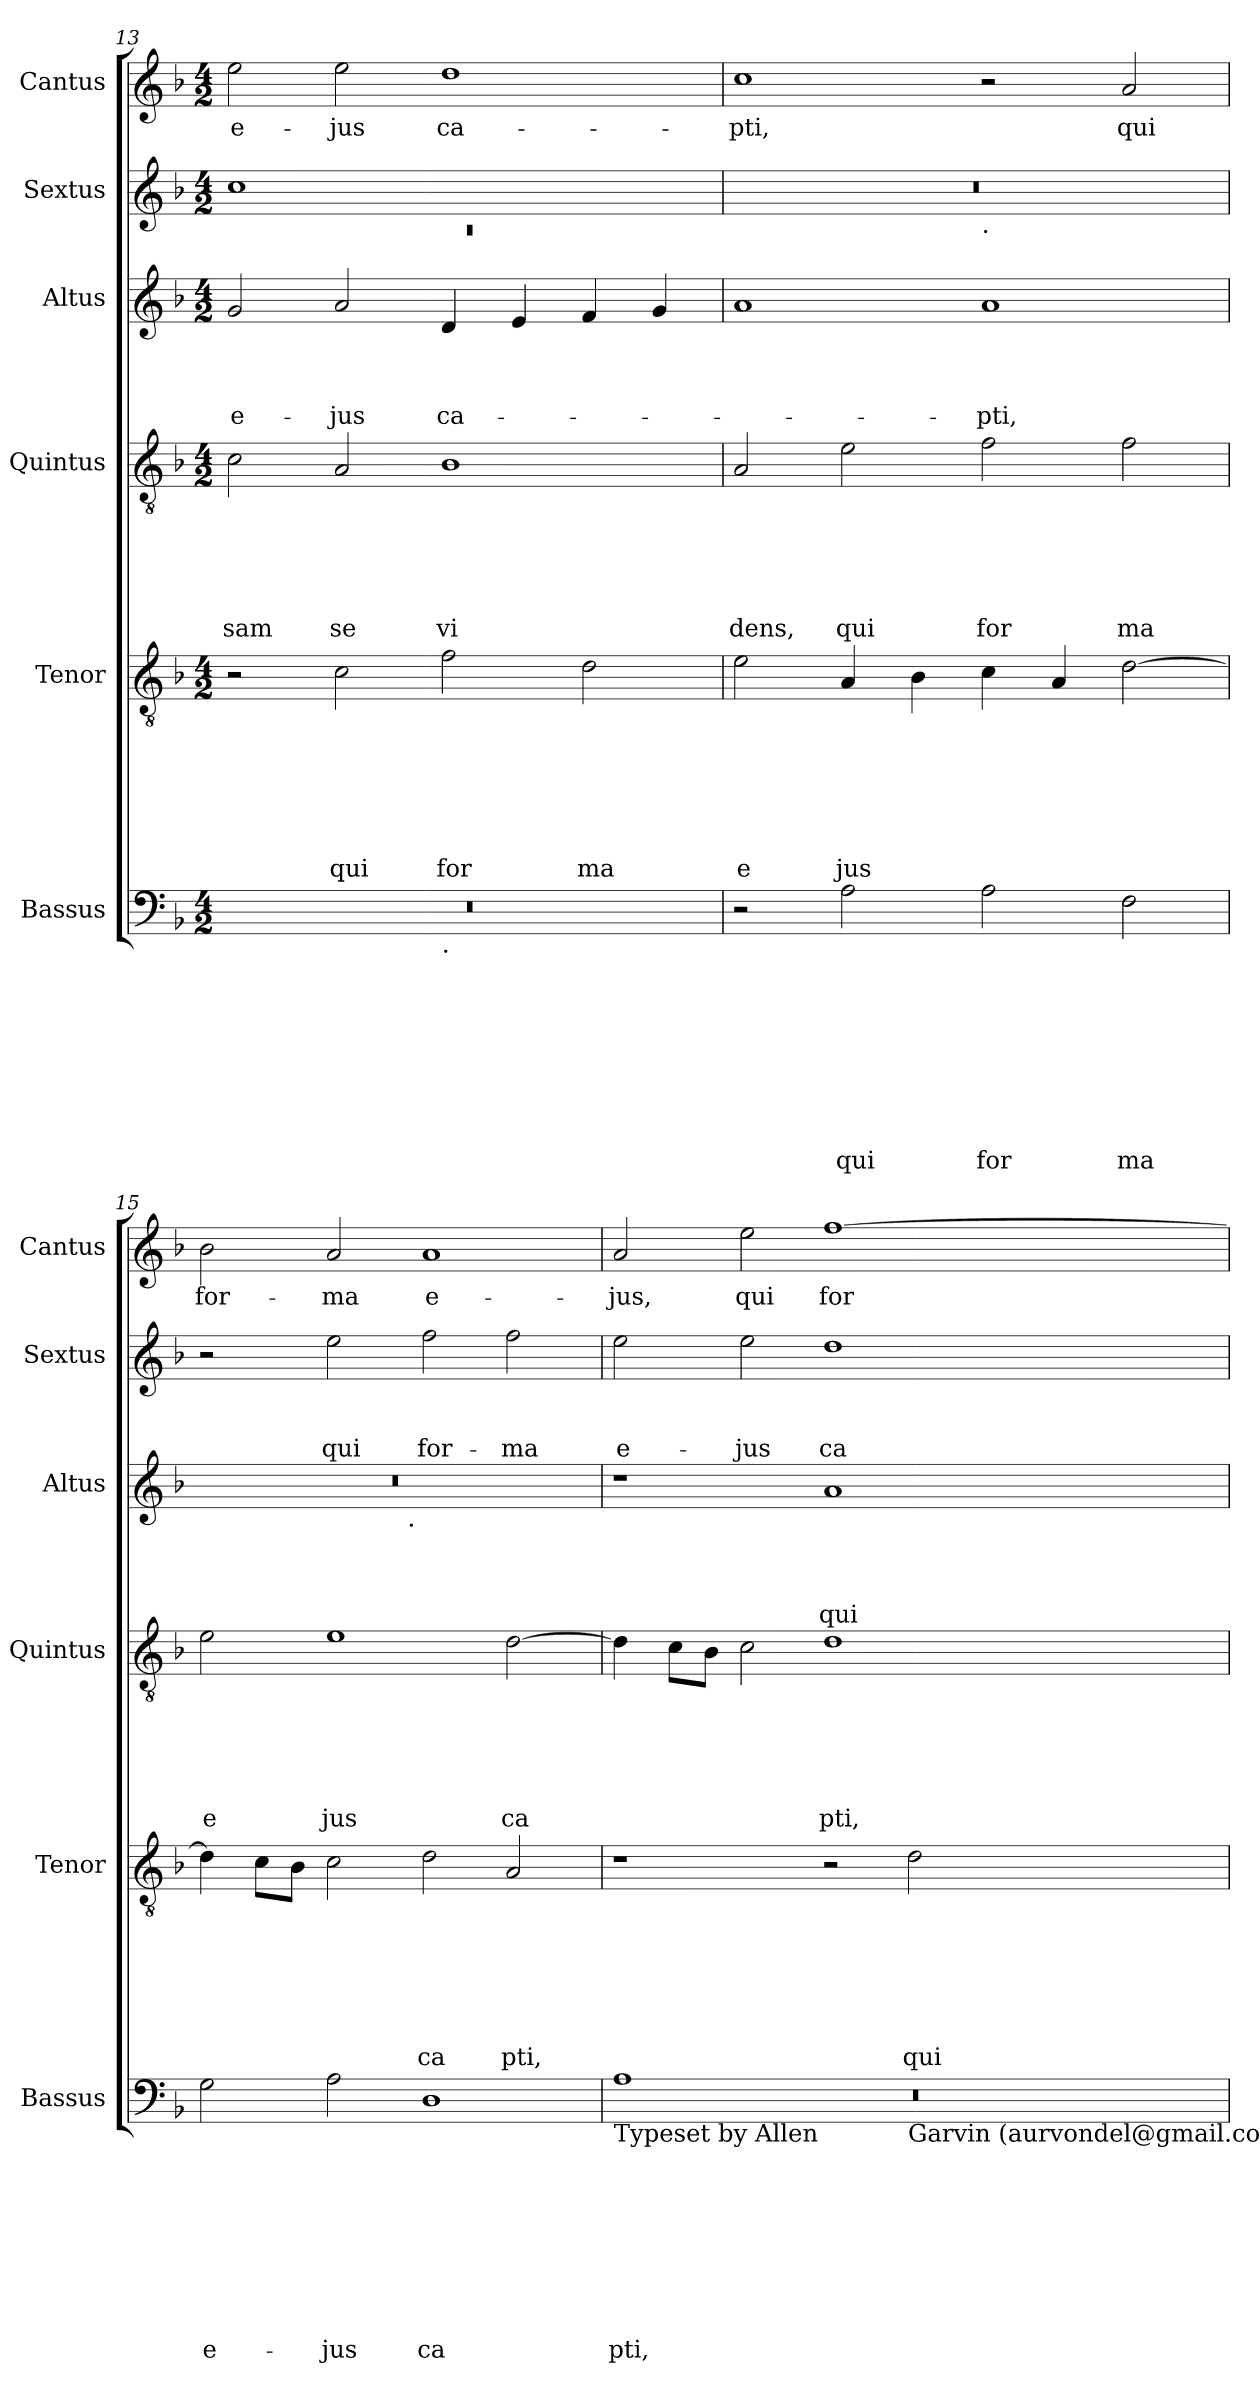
**kern	**text	**text	**text	**text	**text	**text	**text	**text	**text	**kern	**text	**text	**text	**text	**text	**text	**text	**kern	**text	**text	**text	**text	**text	**text	**kern	**text	**text	**text	**text	**kern	**text	**text	**text	**kern	**text
*part6	*part6	*part6	*part6	*part6	*part6	*part6	*part6	*part6	*part6	*part5	*part5	*part5	*part5	*part5	*part5	*part5	*part5	*part4	*part4	*part4	*part4	*part4	*part4	*part4	*part3	*part3	*part3	*part3	*part3	*part2	*part2	*part2	*part2	*part1	*part1
*staff6	*staff6	*staff6	*staff6	*staff6	*staff6	*staff6	*staff6	*staff6	*staff6	*staff5	*staff5	*staff5	*staff5	*staff5	*staff5	*staff5	*staff5	*staff4	*staff4	*staff4	*staff4	*staff4	*staff4	*staff4	*staff3	*staff3	*staff3	*staff3	*staff3	*staff2	*staff2	*staff2	*staff2	*staff1	*staff1
*I"Bassus	*	*	*	*	*	*	*	*	*	*I"Tenor	*	*	*	*	*	*	*	*I"Quintus	*	*	*	*	*	*	*I"Altus	*	*	*	*	*I"Sextus	*	*	*	*I"Cantus	*
*I'Bassus	*	*	*	*	*	*	*	*	*	*I'Tenor	*	*	*	*	*	*	*	*I'Quintus	*	*	*	*	*	*	*I'Altus	*	*	*	*	*I'Sextus	*	*	*	*I'Cantus	*
*clefF4	*	*	*	*	*	*	*	*	*	*clefGv2	*	*	*	*	*	*	*	*clefGv2	*	*	*	*	*	*	*clefG2	*	*	*	*	*clefG2	*	*	*	*clefG2	*
*k[b-]	*	*	*	*	*	*	*	*	*	*k[b-]	*	*	*	*	*	*	*	*k[b-]	*	*	*	*	*	*	*k[b-]	*	*	*	*	*k[b-]	*	*	*	*k[b-]	*
*F:	*	*	*	*	*	*	*	*	*	*F:	*	*	*	*	*	*	*	*F:	*	*	*	*	*	*	*F:	*	*	*	*	*F:	*	*	*	*F:	*
*M4/2	*	*	*	*	*	*	*	*	*	*M4/2	*	*	*	*	*	*	*	*M4/2	*	*	*	*	*	*	*M4/2	*	*	*	*	*M4/2	*	*	*	*M4/2	*
=13	=13	=13	=13	=13	=13	=13	=13	=13	=13	=13	=13	=13	=13	=13	=13	=13	=13	=13	=13	=13	=13	=13	=13	=13	=13	=13	=13	=13	=13	=13	=13	=13	=13	=13	=13
*	*	*	*	*	*	*	*	*	*	*	*	*	*	*	*	*	*	*	*	*	*	*	*	*	*	*	*	*	*	*^	*	*	*	*	*
!	!	!	!	!	!	!	!	!	!	!	!	!	!	!	!	!	!	!	!	!	!	!	!	!LO:LY:b	!	!	!	!	!LO:LY:b	!	!LO:N:vis=1	!	!	!	!	!LO:LY:b
*^	*	*	*	*	*	*	*	*	*	*	*	*	*	*	*	*	*	*	*	*	*	*	*	*	*	*	*	*	*	*	*	*	*	*	*	*
0r	1ryy	.	.	.	.	.	.	.	.	.	2r	.	.	.	.	.	.	.	2c\	.	.	.	.	.	sam	2g/	.	.	.	e-	1cc	0rc	.	.	.	2ee\	e-
!	!	!	!	!	!	!	!	!	!	!	!	!	!	!	!	!	!	!LO:LY:b	!	!	!	!	!	!	!LO:LY:b	!	!	!	!	!LO:LY:b	!	!	!	!	!	!	!LO:LY:b
.	.	.	.	.	.	.	.	.	.	.	2c\	.	.	.	.	.	.	qui	2A/	.	.	.	.	.	se	2a/	.	.	.	-jus	.	.	.	.	.	2ee\	-jus
!	!LO:TX:b:t=.	!	!	!	!	!	!	!	!	!	!	!	!	!	!	!	!	!	!	!	!	!	!	!	!	!	!	!	!	!	!	!	!	!	!	!	!
!	!	!	!	!	!	!	!	!	!	!	!	!	!	!	!	!	!	!LO:LY:b	!	!	!	!	!	!	!LO:LY:b	!	!	!	!	!LO:LY:b	!	!	!	!	!	!	!LO:LY:b
.	1ryy	.	.	.	.	.	.	.	.	.	2f\	.	.	.	.	.	.	for	1B-	.	.	.	.	.	vi	4d/	.	.	.	ca-	1ryy	.	.	.	.	1dd	ca-
.	.	.	.	.	.	.	.	.	.	.	.	.	.	.	.	.	.	.	.	.	.	.	.	.	.	4e/	.	.	.	.	.	.	.	.	.	.	.
!	!	!	!	!	!	!	!	!	!	!	!	!	!	!	!	!	!	!LO:LY:b	!	!	!	!	!	!	!	!	!	!	!	!	!	!	!	!	!	!	!
.	.	.	.	.	.	.	.	.	.	.	2d\	.	.	.	.	.	.	ma	.	.	.	.	.	.	.	4f/	.	.	.	.	.	.	.	.	.	.	.
.	.	.	.	.	.	.	.	.	.	.	.	.	.	.	.	.	.	.	.	.	.	.	.	.	.	4g/	.	.	.	.	.	.	.	.	.	.	.
=14!	=14!	=14!	=14!	=14!	=14!	=14!	=14!	=14!	=14!	=14!	=14!	=14!	=14!	=14!	=14!	=14!	=14!	=14!	=14!	=14!	=14!	=14!	=14!	=14!	=14!	=14!	=14!	=14!	=14!	=14!	=14!	=14!	=14!	=14!	=14!	=14!	=14!
!	!	!	!	!	!	!	!	!	!	!	!	!	!	!	!	!	!	!LO:LY:b	!	!	!	!	!	!	!LO:LY:b	!	!	!	!	!	!	!	!	!	!	!	!LO:LY:b
*v	*v	*	*	*	*	*	*	*	*	*	*	*	*	*	*	*	*	*	*	*	*	*	*	*	*	*	*	*	*	*	*	*	*	*	*	*	*
2r	.	.	.	.	.	.	.	.	.	2e\	.	.	.	.	.	.	e	2A/	.	.	.	.	.	dens,	1a	.	.	.	.	0r	1ryy	.	.	.	1cc	-pti,
!	!	!	!	!	!	!	!	!	!LO:LY:b	!	!	!	!	!	!	!	!LO:LY:b	!	!	!	!	!	!	!LO:LY:b	!	!	!	!	!	!	!	!	!	!	!	!
2A\	.	.	.	.	.	.	.	.	qui	4A/	.	.	.	.	.	.	jus	2e\	.	.	.	.	.	qui	.	.	.	.	.	.	.	.	.	.	.	.
.	.	.	.	.	.	.	.	.	.	4B-\	.	.	.	.	.	.	.	.	.	.	.	.	.	.	.	.	.	.	.	.	.	.	.	.	.	.
!	!	!	!	!	!	!	!	!	!	!	!	!	!	!	!	!	!	!	!	!	!	!	!	!	!	!	!	!	!	!	!LO:TX:b:t=.	!	!	!	!	!
!	!	!	!	!	!	!	!	!	!LO:LY:b	!	!	!	!	!	!	!	!	!	!	!	!	!	!	!LO:LY:b	!	!	!	!	!LO:LY:b	!	!	!	!	!	!	!
2A\	.	.	.	.	.	.	.	.	for	4c\	.	.	.	.	.	.	.	2f\	.	.	.	.	.	for	1a	.	.	.	-pti,	.	1ryy	.	.	.	2r	.
.	.	.	.	.	.	.	.	.	.	4A/	.	.	.	.	.	.	.	.	.	.	.	.	.	.	.	.	.	.	.	.	.	.	.	.	.	.
!	!	!	!	!	!	!	!	!	!LO:LY:b	!	!	!	!	!	!	!	!	!	!	!	!	!	!	!LO:LY:b	!	!	!	!	!	!	!	!	!	!	!	!LO:LY:b
2F\	.	.	.	.	.	.	.	.	ma	[<2d\	.	.	.	.	.	.	.	2f\	.	.	.	.	.	ma	.	.	.	.	.	.	.	.	.	.	2a/	qui
!!LO:LB:g=z
=15!	=15!	=15!	=15!	=15!	=15!	=15!	=15!	=15!	=15!	=15!	=15!	=15!	=15!	=15!	=15!	=15!	=15!	=15!	=15!	=15!	=15!	=15!	=15!	=15!	=15!	=15!	=15!	=15!	=15!	=15!	=15!	=15!	=15!	=15!	=15!	=15!
!	!	!	!	!	!	!	!	!	!LO:LY:b	!	!	!	!	!	!	!	!	!	!	!	!	!	!	!LO:LY:b	!	!	!	!	!	!	!	!	!	!	!	!LO:LY:b
*	*	*	*	*	*	*	*	*	*	*	*	*	*	*	*	*	*	*	*	*	*	*	*	*	*^	*	*	*	*	*v	*v	*	*	*	*	*
2G\	.	.	.	.	.	.	.	.	e-	4d\]	.	.	.	.	.	.	.	2e\	.	.	.	.	.	e	0r	2ryy	.	.	.	.	2r	.	.	.	2b-\	for-
.	.	.	.	.	.	.	.	.	.	8c\L	.	.	.	.	.	.	.	.	.	.	.	.	.	.	.	.	.	.	.	.	.	.	.	.	.	.
.	.	.	.	.	.	.	.	.	.	8B-\J	.	.	.	.	.	.	.	.	.	.	.	.	.	.	.	.	.	.	.	.	.	.	.	.	.	.
!	!	!	!	!	!	!	!	!	!LO:LY:b	!	!	!	!	!	!	!	!	!	!	!	!	!	!	!LO:LY:b	!	!	!	!	!	!	!	!	!	!LO:LY:b	!	!LO:LY:b
2A\	.	.	.	.	.	.	.	.	-jus	2c\	.	.	.	.	.	.	.	1e	.	.	.	.	.	jus	.	4...ryy	.	.	.	.	2ee\	.	.	qui	2a/	-ma
!	!	!	!	!	!	!	!	!	!	!	!	!	!	!	!	!	!	!	!	!	!	!	!	!	!	!LO:TX:b:t=.	!	!	!	!	!	!	!	!	!	!
.	.	.	.	.	.	.	.	.	.	.	.	.	.	.	.	.	.	.	.	.	.	.	.	.	.	1ryy	.	.	.	.	.	.	.	.	.	.
!	!	!	!	!	!	!	!	!	!LO:LY:b	!	!	!	!	!	!	!	!LO:LY:b	!	!	!	!	!	!	!	!	!	!	!	!	!	!	!	!	!LO:LY:b	!	!LO:LY:b
1D	.	.	.	.	.	.	.	.	ca-	2d\	.	.	.	.	.	.	ca	.	.	.	.	.	.	.	.	.	.	.	.	.	2ff\	.	.	for-	1a	e-
!	!	!	!	!	!	!	!	!	!	!	!	!	!	!	!	!	!LO:LY:b	!	!	!	!	!	!	!LO:LY:b	!	!	!	!	!	!	!	!	!	!LO:LY:b	!	!
.	.	.	.	.	.	.	.	.	.	2A/	.	.	.	.	.	.	pti,	[>2d\	.	.	.	.	.	ca	.	.	.	.	.	.	2ff\	.	.	-ma	.	.
.	.	.	.	.	.	.	.	.	.	.	.	.	.	.	.	.	.	.	.	.	.	.	.	.	.	32ryy	.	.	.	.	.	.	.	.	.	.
=16!	=16!	=16!	=16!	=16!	=16!	=16!	=16!	=16!	=16!	=16!	=16!	=16!	=16!	=16!	=16!	=16!	=16!	=16!	=16!	=16!	=16!	=16!	=16!	=16!	=16!	=16!	=16!	=16!	=16!	=16!	=16!	=16!	=16!	=16!	=16!	=16!
*^	*	*	*	*	*	*	*	*	*	*	*	*	*	*	*	*	*	*	*	*	*	*	*	*	*	*	*	*	*	*	*	*	*	*	*	*
*	*^	*	*	*	*	*	*	*	*	*	*	*	*	*	*	*	*	*	*	*	*	*	*	*	*	*	*	*	*	*	*	*	*	*	*	*	*
!LO:TX:b:t=Typeset by Allen	!	!	!	!	!	!	!	!	!	!	!	!	!	!	!	!	!	!	!	!	!	!	!	!	!	!	!	!	!	!	!	!	!	!	!	!	!	!
!	!	!LO:N:vis=1	!	!	!	!	!	!	!	!	!LO:LY:b	!	!	!	!	!	!	!	!	!	!	!	!	!	!	!	!	!	!	!	!	!	!	!	!	!LO:LY:b	!	!LO:LY:b
*	*	*^	*	*	*	*	*	*	*	*	*	*	*	*	*	*	*	*	*	*	*	*	*	*	*	*	*v	*v	*	*	*	*	*	*	*	*	*	*
0ryy	1A	0r	1.ryy	.	.	.	.	.	.	.	.	-pti,	1r	.	.	.	.	.	.	.	4d\]	.	.	.	.	.	.	1r	.	.	.	.	2ee\	.	.	e-	2a/	-jus,
.	.	.	.	.	.	.	.	.	.	.	.	.	.	.	.	.	.	.	.	.	8c\L	.	.	.	.	.	.	.	.	.	.	.	.	.	.	.	.	.
.	.	.	.	.	.	.	.	.	.	.	.	.	.	.	.	.	.	.	.	.	8B-\J	.	.	.	.	.	.	.	.	.	.	.	.	.	.	.	.	.
!	!	!	!	!	!	!	!	!	!	!	!	!	!	!	!	!	!	!	!	!	!	!	!	!	!	!	!	!	!	!	!	!	!	!	!	!LO:LY:b	!	!LO:LY:b
.	.	.	.	.	.	.	.	.	.	.	.	.	.	.	.	.	.	.	.	.	2c\	.	.	.	.	.	.	.	.	.	.	.	2ee\	.	.	-jus	2ee\	qui
!	!	!	!	!	!	!	!	!	!	!	!	!	!	!	!	!	!	!	!	!	!	!	!	!	!	!	!LO:LY:b	!	!	!	!	!LO:LY:b	!	!	!	!LO:LY:b	!	!LO:LY:b
.	1ryy	.	.	.	.	.	.	.	.	.	.	.	2r	.	.	.	.	.	.	.	1d	.	.	.	.	.	pti,	1a	.	.	.	qui	1dd	.	.	ca-	[>1ff	for-
!	!	!	!LO:TX:b:t=Garvin (aurvondel@gmail.com)	!	!	!	!	!	!	!	!	!	!	!	!	!	!	!	!	!	!	!	!	!	!	!	!	!	!	!	!	!	!	!	!	!	!	!
!	!	!	!	!	!	!	!	!	!	!	!	!	!	!	!	!	!	!	!	!LO:LY:b	!	!	!	!	!	!	!	!	!	!	!	!	!	!	!	!	!	!
.	.	.	2ryy	.	.	.	.	.	.	.	.	.	2d\	.	.	.	.	.	.	qui	.	.	.	.	.	.	.	.	.	.	.	.	.	.	.	.	.	.
*v	*v	*v	*v	*	*	*	*	*	*	*	*	*	*	*	*	*	*	*	*	*	*	*	*	*	*	*	*	*	*	*	*	*	*	*	*	*	*	*
=!	=!	=!	=!	=!	=!	=!	=!	=!	=!	=!	=!	=!	=!	=!	=!	=!	=!	=!	=!	=!	=!	=!	=!	=!	=!	=!	=!	=!	=!	=!	=!	=!	=!	=!	=!
*-	*-	*-	*-	*-	*-	*-	*-	*-	*-	*-	*-	*-	*-	*-	*-	*-	*-	*-	*-	*-	*-	*-	*-	*-	*-	*-	*-	*-	*-	*-	*-	*-	*-	*-	*-
